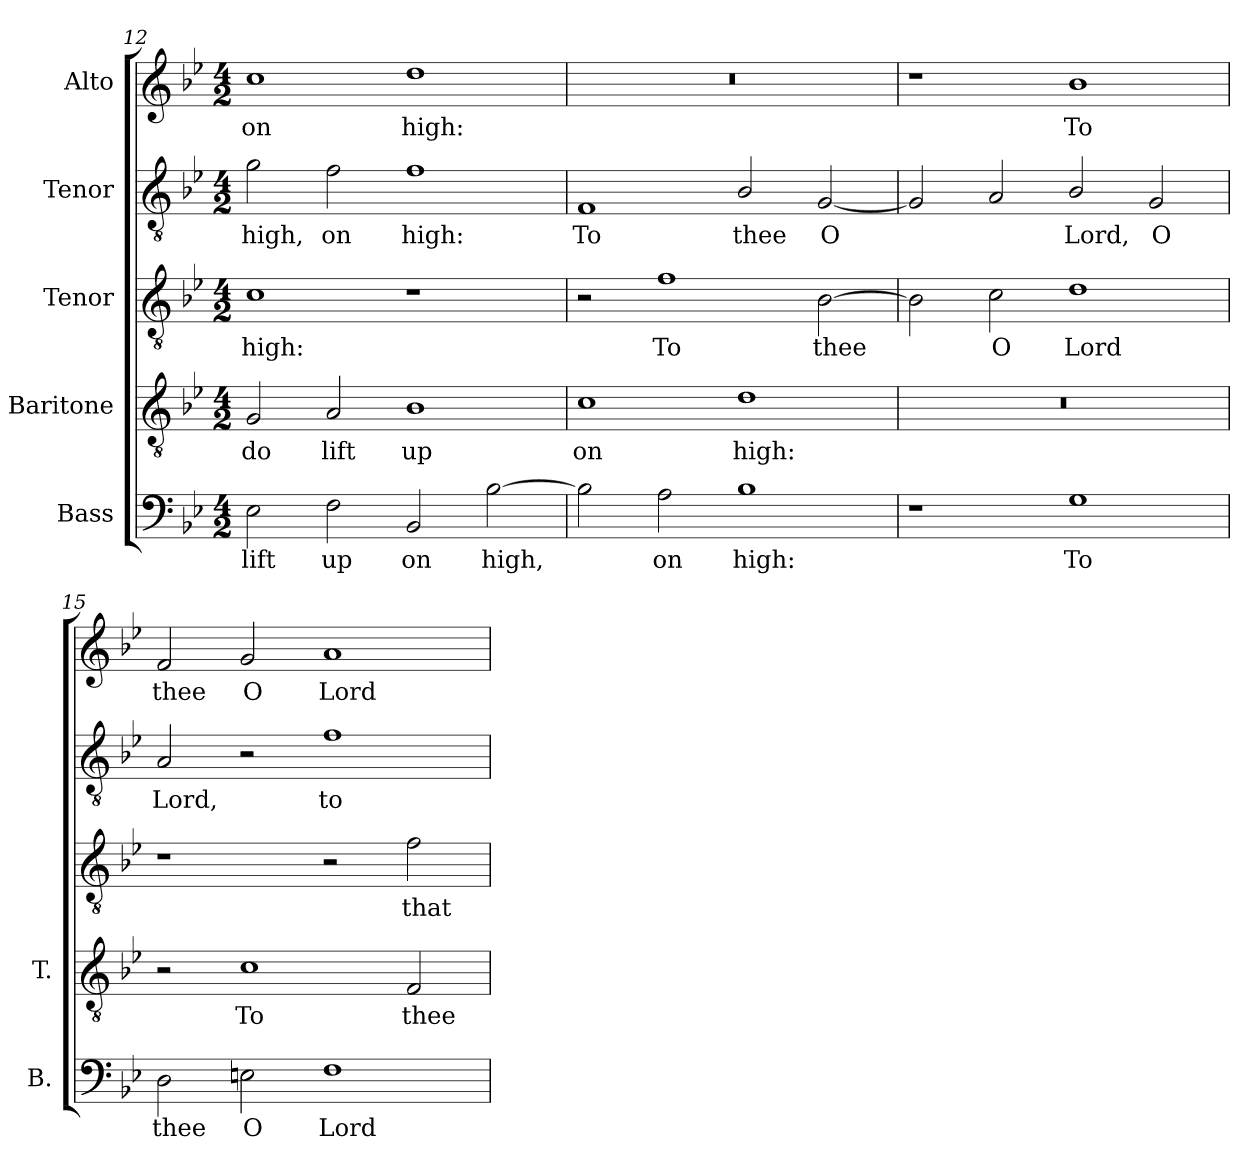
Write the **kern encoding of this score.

**kern	**text	**kern	**text	**kern	**text	**kern	**text	**kern	**text
*part5	*part5	*part4	*part4	*part3	*part3	*part2	*part2	*part1	*part1
*staff5	*staff5	*staff4	*staff4	*staff3	*staff3	*staff2	*staff2	*staff1	*staff1
*I"Bass	*	*I"Baritone	*	*I"Tenor	*	*I"Tenor	*	*I"Alto	*
*I'B.	*	*I'T.	*	*	*	*	*	*	*
*clefF4	*	*clefGv2	*	*clefGv2	*	*clefGv2	*	*clefG2	*
*	*	*ITrd7c12	*	*ITrd7c12	*	*ITrd7c12	*	*	*
*k[b-e-]	*	*k[b-e-]	*	*k[b-e-]	*	*k[b-e-]	*	*k[b-e-]	*
*B-:	*	*B-:	*	*B-:	*	*B-:	*	*B-:	*
*M4/2	*	*M4/2	*	*M4/2	*	*M4/2	*	*M4/2	*
=12	=12	=12	=12	=12	=12	=12	=12	=12	=12
!	!LO:LY:b:color=#000000	!	!	!	!	!	!	!	!
!	!	!	!LO:LY:b:color=#000000	!	!	!	!	!	!
!	!	!	!	!	!LO:LY:b:color=#000000	!	!	!	!
!	!	!	!	!	!	!	!LO:LY:b:color=#000000	!	!
!	!	!	!	!	!	!	!	!	!LO:LY:b:color=#000000
2E-i\	lift	2GGi/	do	1Ci	high:	2Gi\	high,	1cci	on
!	!LO:LY:b:color=#000000	!	!	!	!	!	!	!	!
!	!	!	!LO:LY:b:color=#000000	!	!	!	!	!	!
!	!	!	!	!	!	!	!LO:LY:b:color=#000000	!	!
2Fi\	up	2AAi/	lift	.	.	2Fi\	on	.	.
!	!LO:LY:b:color=#000000	!	!	!	!	!	!	!	!
!	!	!	!LO:LY:b:color=#000000	!	!	!	!	!	!
!	!	!	!	!	!	!	!LO:LY:b:color=#000000	!	!
!	!	!	!	!	!	!	!	!	!LO:LY:b:color=#000000
2BB-i/	on	1BB-i	up	1r	.	1Fi	high:	1ddi	high:
!	!LO:LY:b:color=#000000	!	!	!	!	!	!	!	!
[2B-i\	high,	.	.	.	.	.	.	.	.
=13	=13	=13	=13	=13	=13	=13	=13	=13	=13
!	!	!	!LO:LY:b:color=#000000	!	!	!	!	!	!
!	!	!	!	!	!	!	!LO:LY:b:color=#000000	!LO:N:vis=1	!
2B-i\]	.	1Ci	on	2r	.	1FFi	To	0r	.
!	!LO:LY:b:color=#000000	!	!	!	!	!	!	!	!
!	!	!	!	!	!LO:LY:b:color=#000000	!	!	!	!
2Ai\	on	.	.	1Fi	To	.	.	.	.
!	!LO:LY:b:color=#000000	!	!	!	!	!	!	!	!
!	!	!	!LO:LY:b:color=#000000	!	!	!	!	!	!
!	!	!	!	!	!	!	!LO:LY:b:color=#000000	!	!
1B-i	high:	1Di	high:	.	.	2BB-i/	thee	.	.
!	!	!	!	!	!LO:LY:b:color=#000000	!	!	!	!
!	!	!	!	!	!	!	!LO:LY:b:color=#000000	!	!
.	.	.	.	[2BB-i\	thee	[2GGi/	O	.	.
=14	=14	=14	=14	=14	=14	=14	=14	=14	=14
!	!	!LO:N:vis=1	!	!	!	!	!	!	!
1r	.	0r	.	2BB-i\]	.	2GGi/]	.	1r	.
!	!	!	!	!	!LO:LY:b:color=#000000	!	!	!	!
.	.	.	.	2Ci\	O	2AAi/	.	.	.
!	!LO:LY:b:color=#000000	!	!	!	!	!	!	!	!
!	!	!	!	!	!LO:LY:b:color=#000000	!	!	!	!
!	!	!	!	!	!	!	!LO:LY:b:color=#000000	!	!
!	!	!	!	!	!	!	!	!	!LO:LY:b:color=#000000
1Gi	To	.	.	1Di	Lord	2BB-i/	Lord,	1b-i	To
!	!	!	!	!	!	!	!LO:LY:b:color=#000000	!	!
.	.	.	.	.	.	2GGi/	O	.	.
!!LO:PB:g=z
=15	=15	=15	=15	=15	=15	=15	=15	=15	=15
!	!LO:LY:b:color=#000000	!	!	!	!	!	!	!	!
!	!	!	!	!	!	!	!LO:LY:b:color=#000000	!	!
!	!	!	!	!	!	!	!	!	!LO:LY:b:color=#000000
2Di\	thee	2r	.	1r	.	2AAi/	Lord,	2fi/	thee
!	!LO:LY:b:color=#000000	!	!	!	!	!	!	!	!
!	!	!	!LO:LY:b:color=#000000	!	!	!	!	!	!
!	!	!	!	!	!	!	!	!	!LO:LY:b:color=#000000
2Eni\	O	1Ci	To	.	.	2r	.	2gi/	O
!	!LO:LY:b:color=#000000	!	!	!	!	!	!	!	!
!	!	!	!	!	!	!	!LO:LY:b:color=#000000	!	!
!	!	!	!	!	!	!	!	!	!LO:LY:b:color=#000000
1Fi	Lord	.	.	2r	.	1Fi	to	1ai	Lord
!	!	!	!LO:LY:b:color=#000000	!	!	!	!	!	!
!	!	!	!	!	!LO:LY:b:color=#000000	!	!	!	!
.	.	2FFi/	thee	2Fi\	that	.	.	.	.
=	=	=	=	=	=	=	=	=	=
*-	*-	*-	*-	*-	*-	*-	*-	*-	*-
